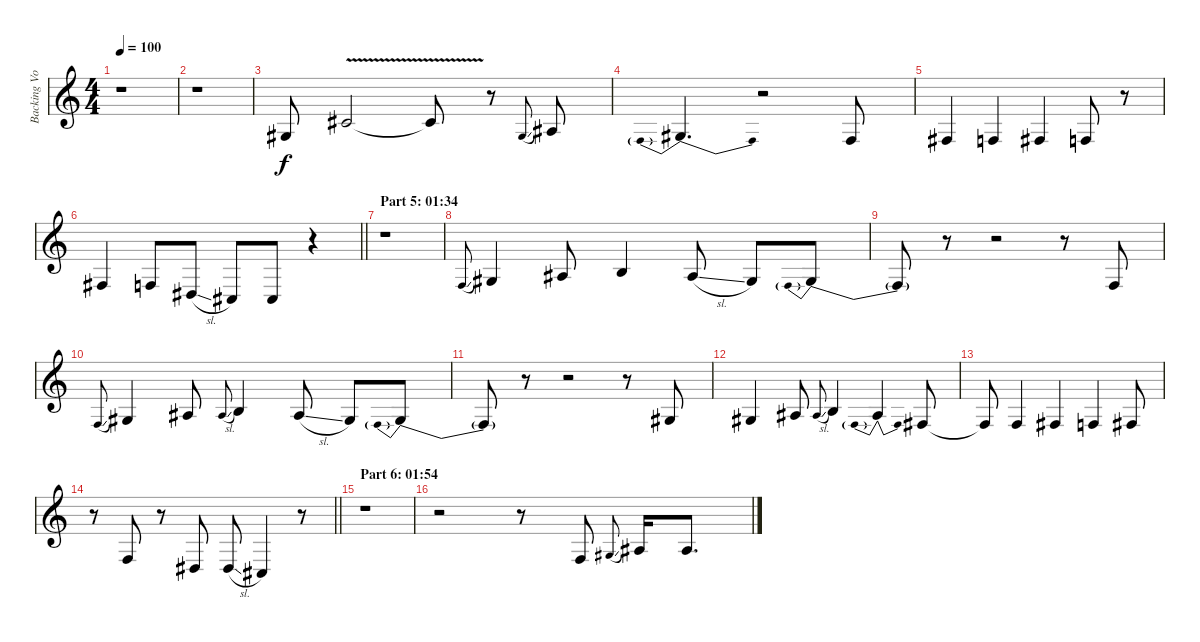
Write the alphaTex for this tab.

\track ("Backing Vocals" "Backing Vo") {instrument sopranosax}
\staff {score}
\tuning (E4 B3 G3 D3 A2 E2) {hide}
\ts (4 4)
\tempo 100
\clef g2
\ks c
r.1{dy f} |
r.1 |
6.4.8 6.3{v}.2 6.3{t}.8 r.8 6.4{sl}.8{gr onbeat} 8.4.8 |
3.4{be (prebendrelease 0 6 60 0)}.4{d} r.2 3.4.8 |
4.4.4 3.4.4 4.4.4 3.4.8 r.8 |
\barLineRight lightlight
4.4.4 3.4.8 6.5{sl}.8 4.5.8 4.5.8 r.4 |
\section ("" "Part 5: 01:34")
r.1 |
8.5{sl}.8{gr onbeat} 11.5.4 13.5.8 14.5.4 13.5{sl}.8 11.5.8 8.5{be (prebendrelease 0 6 60 0)}.8 |
8.5{t}.8 r.8 r.2 r.8 8.5.8 |
8.5{sl}.8{gr onbeat} 11.5.4 13.5.8 13.5{sl}.8{gr onbeat} 14.5.4 13.5{sl}.8 11.5.8 8.5{be (prebendrelease 0 6 60 0)}.8 |
8.5{t}.8 r.8 r.2 r.8 11.5.8 |
11.5.4 13.5.8 13.5{sl}.8{gr onbeat} 14.5.4 8.5{be (prebendrelease 0 10 60 0)}.4 9.5.8 |
9.5{t}.8 8.5.4 9.5.4 8.5.4 9.5.8 |
\barLineRight lightlight
r.8 8.5.8 r.8 6.5.8 6.5{sl}.8 4.5.4 r.8 |
\section ("" "Part 6: 01:54")
r.1 |
r.2 r.8 8.5.8 11.5{sl}.8{gr onbeat} 13.5.16 13.5.8{d}
